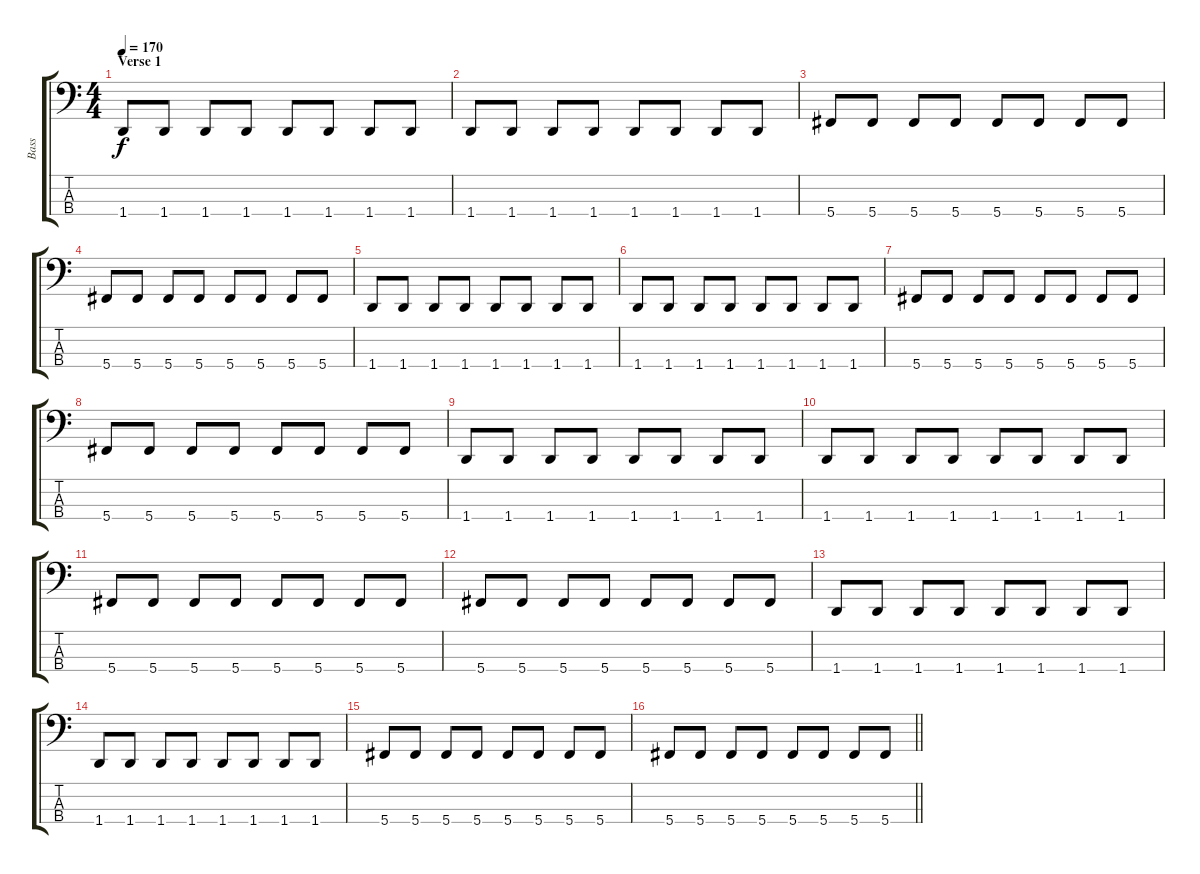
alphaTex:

\track ("Bass" "Bass") {instrument electricbasspick}
\staff {score tabs}
\tuning (Gb2 Db2 Ab1 Db1) {hide}
\ts (4 4)
\section ("" "Verse 1")
\tempo 170
\clef f4
\ks c
1.4.8{dy f} 1.4.8 1.4.8 1.4.8 1.4.8 1.4.8 1.4.8 1.4.8 |
1.4.8 1.4.8 1.4.8 1.4.8 1.4.8 1.4.8 1.4.8 1.4.8 |
5.4.8 5.4.8 5.4.8 5.4.8 5.4.8 5.4.8 5.4.8 5.4.8 |
5.4.8 5.4.8 5.4.8 5.4.8 5.4.8 5.4.8 5.4.8 5.4.8 |
1.4.8 1.4.8 1.4.8 1.4.8 1.4.8 1.4.8 1.4.8 1.4.8 |
1.4.8 1.4.8 1.4.8 1.4.8 1.4.8 1.4.8 1.4.8 1.4.8 |
5.4.8 5.4.8 5.4.8 5.4.8 5.4.8 5.4.8 5.4.8 5.4.8 |
5.4.8 5.4.8 5.4.8 5.4.8 5.4.8 5.4.8 5.4.8 5.4.8 |
1.4.8 1.4.8 1.4.8 1.4.8 1.4.8 1.4.8 1.4.8 1.4.8 |
1.4.8 1.4.8 1.4.8 1.4.8 1.4.8 1.4.8 1.4.8 1.4.8 |
5.4.8 5.4.8 5.4.8 5.4.8 5.4.8 5.4.8 5.4.8 5.4.8 |
5.4.8 5.4.8 5.4.8 5.4.8 5.4.8 5.4.8 5.4.8 5.4.8 |
1.4.8 1.4.8 1.4.8 1.4.8 1.4.8 1.4.8 1.4.8 1.4.8 |
1.4.8 1.4.8 1.4.8 1.4.8 1.4.8 1.4.8 1.4.8 1.4.8 |
5.4.8 5.4.8 5.4.8 5.4.8 5.4.8 5.4.8 5.4.8 5.4.8 |
\barLineRight lightlight
5.4.8 5.4.8 5.4.8 5.4.8 5.4.8 5.4.8 5.4.8 5.4.8
